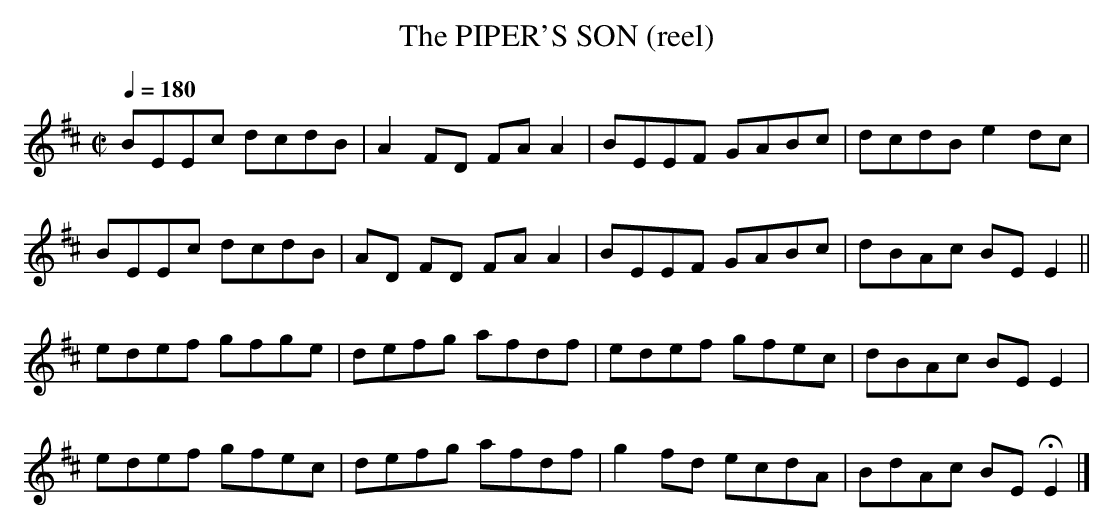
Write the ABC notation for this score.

X:1
T:PIPER'S SON (reel), The
Q:1/4=180
M:C|
L:1/8
K:Edorian
BEEc dcdB|A2 FD FAA2|BEEF GABc|dcdB e2dc|
BEEc dcdB|AD FD FAA2|BEEF GABc|dBAc BEE2||
edef gfge|defg afdf|edef gfec|dBAc BEE2|
edef gfec|defg afdf|g2fd ecdA|BdAc BEHE2|]
